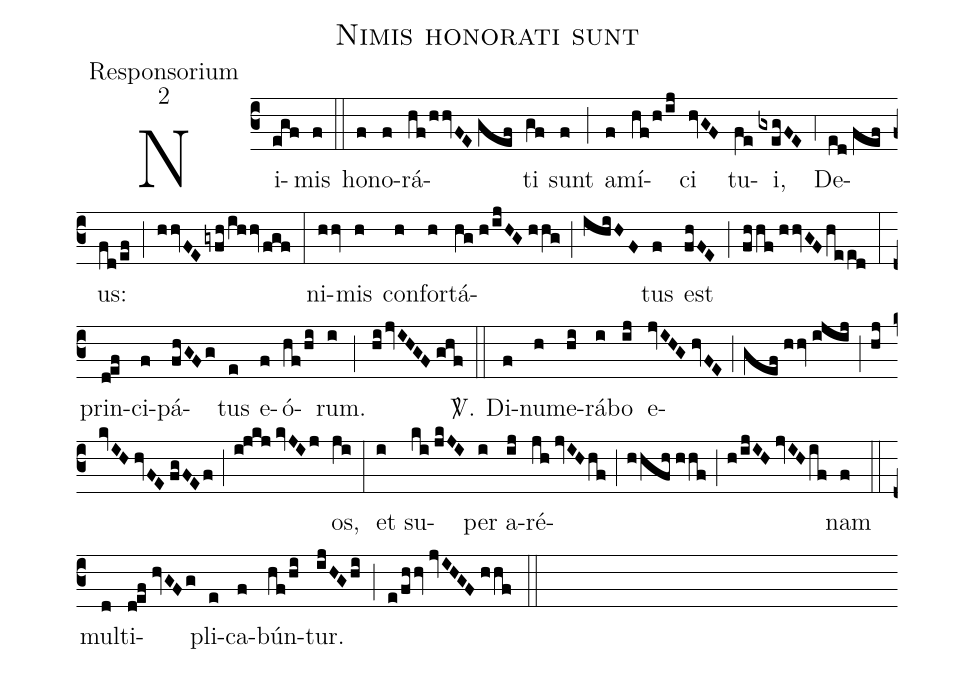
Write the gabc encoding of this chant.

name:Nimis honorati sunt;
office-part:Responsorium;
mode:2;
%%
(c3) Ni(egf)mis(f) (::) ho(f)no(f)rá(hf/hhvFE//gef)ti(gf) sunt(f) (;) a(f)mí(hf/h/ij)ci(hvGF) tu(fe)i,(gxegFE) (;4) De(ed//fef)us:(fd/ef) (;) (hhvFE/gyfh/ihhv/fgf) (:) ni(hhv)mis(h) con(h)for(h)tá(hg//h/ijHG//hhg;ihiHF)tus(f) est(fhFE) (;) (fhhf//hhvGF/heed) (:) prin(d!ef)ci(f)pá(fhGFg)tus(e) e(f)ó(hf/hi)rum.(i) (;) (hi/jvIHGF//ghf) <sp>V/</sp>.(::) Di(f)nu(h)me(hi)rá(i)bo(ij) e(jvIHG//hvFE;gef//hhv//ijij;hj/kvIH//hvFE//fgFEf;i!jkj//kvJIj)os,(ji) (:) et(i) su(ki//jkJI)per(i) a(ij)ré(jh//jvIH/hf;hhfh//hhf;h/ijIH//jvIH/if)nam(f) (::) mul(d)ti(d!ef//hvGFg)pli(e)ca(f)bún(hf/hi)tur.(ijHG/hi) (;) (e/fhhv//jvIHGF//hhf) (::)
